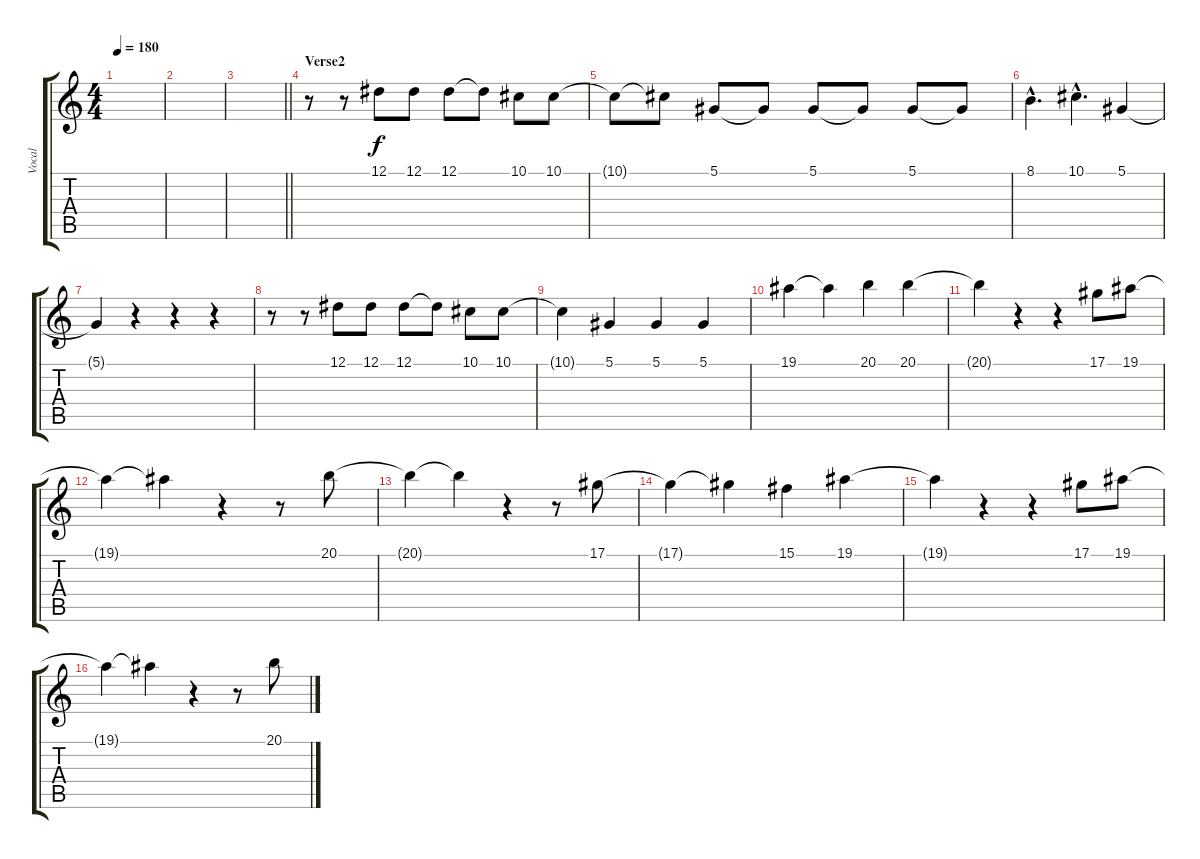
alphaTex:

\track ("Vocal" "Vocal") {instrument tenorsax}
\staff {score tabs}
\tuning (Eb4 Bb3 Gb3 Db3 Ab2 Eb2) {hide}
\ts (4 4)
\tempo 180
\clef g2
\ks c
|
|
\barLineRight lightlight
|
\section ("" "Verse2")
r.8 r.8 12.1.8 12.1.8 12.1.8 12.1{t}.8 10.1.8 10.1.8 |
10.1{t}.8 10.1{t}.8 5.1.8 5.1{t}.8 5.1.8 5.1{t}.8 5.1.8 5.1{t}.8 |
8.1{hac}.4{d} 10.1{hac}.4{d} 5.1.4 |
5.1{t}.4 r.4 r.4 r.4 |
r.8 r.8 12.1.8 12.1.8 12.1.8 12.1{t}.8 10.1.8 10.1.8 |
10.1{t}.4 5.1.4 5.1.4 5.1.4 |
19.1.4 19.1{t}.4 20.1.4 20.1.4 |
20.1{t}.4 r.4 r.4 17.1.8 19.1.8 |
19.1{t}.4 19.1{t}.4 r.4 r.8 20.1.8 |
20.1{t}.4 20.1{t}.4 r.4 r.8 17.1.8 |
17.1{t}.4 17.1{t}.4 15.1.4 19.1.4 |
19.1{t}.4 r.4 r.4 17.1.8 19.1.8 |
19.1{t}.4 19.1{t}.4 r.4 r.8 20.1.8
